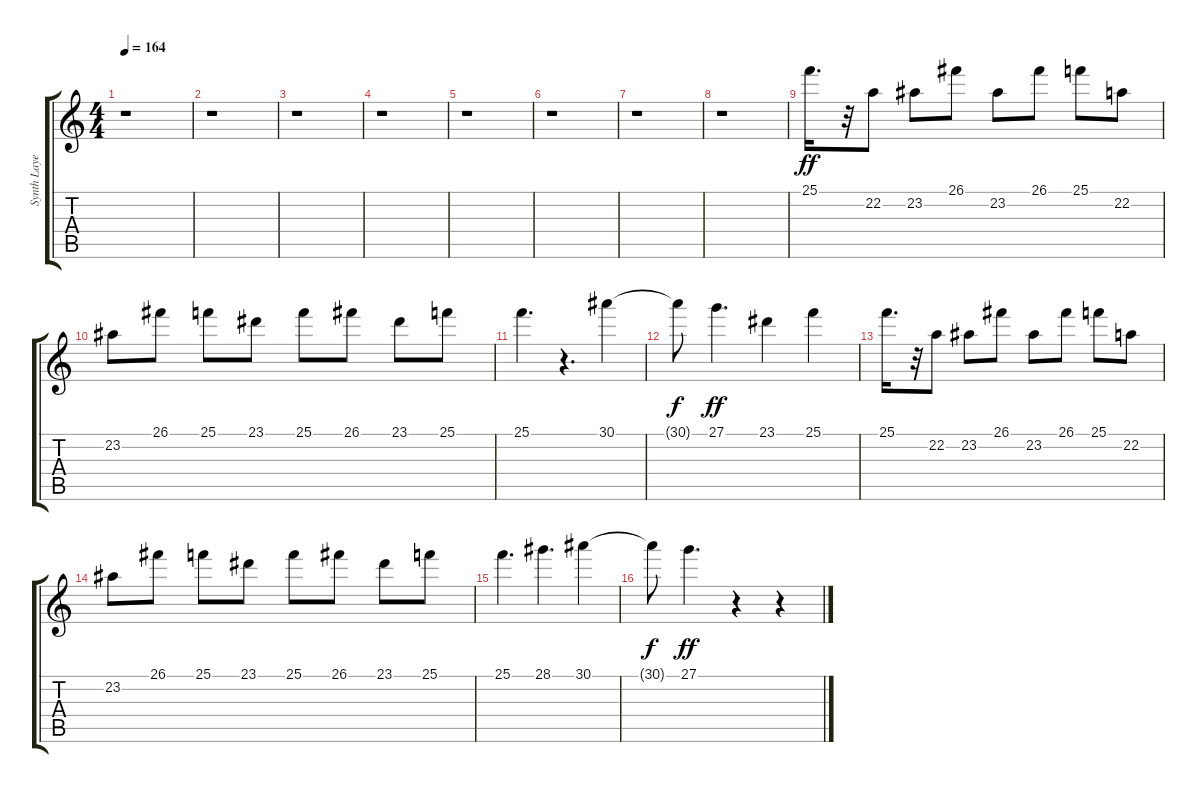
\track ("Synth Layer" "Synth Laye") {instrument pad7halo}
\staff {score tabs}
\tuning (E4 B3 G3 D3 A2 E2) {hide}
\ts (4 4)
\tempo 164
\clef g2
\ks c
r.1{dy ff} |
r.1 |
r.1 |
r.1 |
r.1 |
r.1 |
r.1 |
r.1 |
25.1.16{d} r.32 22.2.8 23.2.8 26.1.8 23.2.8 26.1.8 25.1.8 22.2.8 |
23.2.8 26.1.8 25.1.8 23.1.8 25.1.8 26.1.8 23.1.8 25.1.8 |
25.1.4{d} r.4{d} 30.1.4 |
30.1{t}.8{dy f} 27.1.4{d dy ff} 23.1.4 25.1.4 |
25.1.16{d} r.32 22.2.8 23.2.8 26.1.8 23.2.8 26.1.8 25.1.8 22.2.8 |
23.2.8 26.1.8 25.1.8 23.1.8 25.1.8 26.1.8 23.1.8 25.1.8 |
25.1.4{d} 28.1.4{d} 30.1.4 |
30.1{t}.8{dy f} 27.1.4{d dy ff} r.4 r.4
